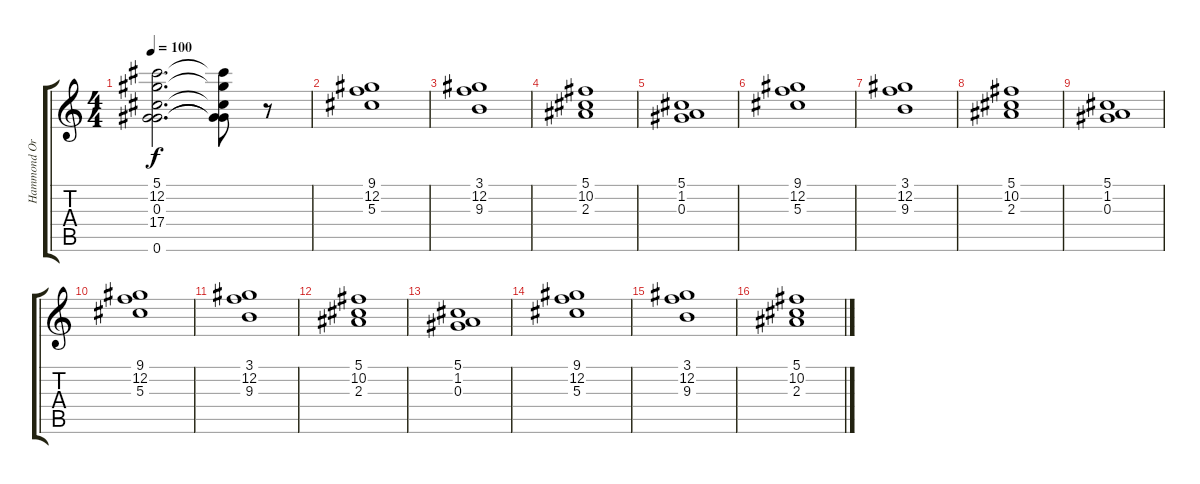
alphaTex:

\track ("Hammond Organ" "Hammond Or") {instrument rockorgan}
\staff {score tabs}
\tuning (Ab4 Ab4 Ab4 Ab4 Ab4 Ab4) {hide}
\ts (4 4)
\tempo 100
\clef g2
\ks c
(5.1{t} 12.2{t} 0.3{t} 17.4{t} 0.6{t}).2{d dy f} (5.1{t} 12.2{t} 0.3{t} 17.4{t} 0.6{t}).8 r.8 |
(9.1 12.2 5.3).1 |
(3.1 12.2 9.3).1 |
(5.1 10.2 2.3).1 |
(5.1 1.2 0.3).1 |
(9.1 12.2 5.3).1 |
(3.1 12.2 9.3).1 |
(5.1 10.2 2.3).1 |
(5.1 1.2 0.3).1 |
(9.1 12.2 5.3).1 |
(3.1 12.2 9.3).1 |
(5.1 10.2 2.3).1 |
(5.1 1.2 0.3).1 |
(9.1 12.2 5.3).1 |
(3.1 12.2 9.3).1 |
(5.1 10.2 2.3).1
